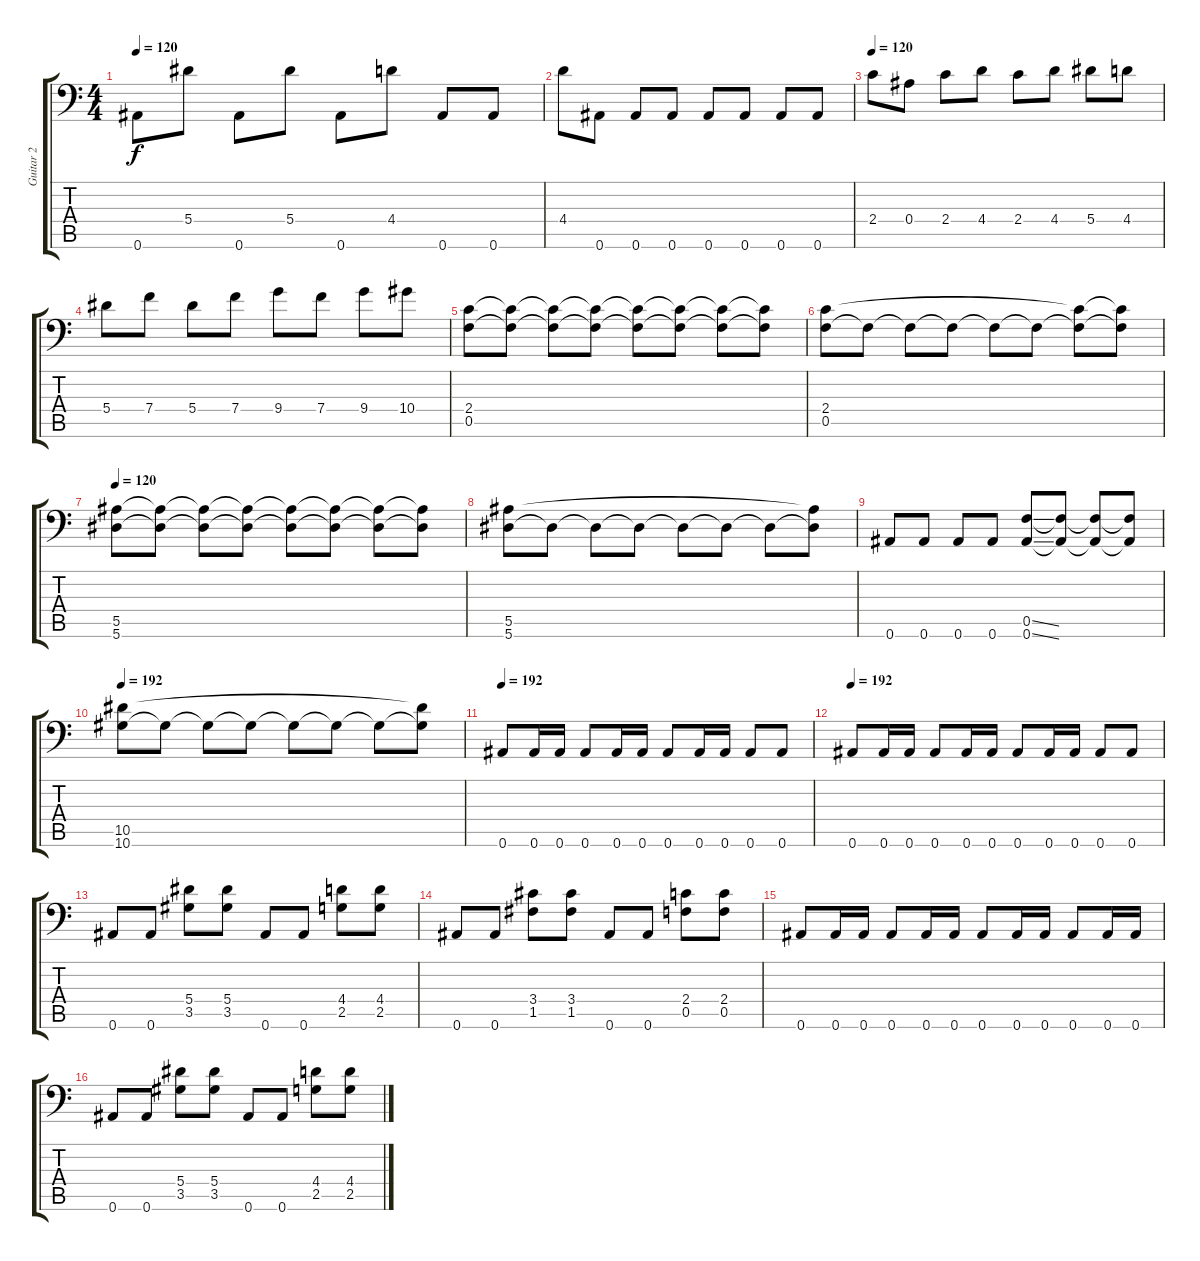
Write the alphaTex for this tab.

\track ("Guitar 2" "Guitar 2") {instrument overdrivenguitar}
\staff {score tabs}
\tuning (C4 G3 Eb3 Bb2 F2 Bb1) {hide}
\ts (4 4)
\tempo 120
\clef f4
\ks c
0.6.8{dy f} 5.4.8 0.6.8 5.4.8 0.6.8 4.4.8 0.6.8 0.6.8 |
4.4.8 0.6.8 0.6.8 0.6.8 0.6.8 0.6.8 0.6.8 0.6.8 |
\tempo 120
2.4.8 0.4.8 2.4.8 4.4.8 2.4.8 4.4.8 5.4.8 4.4.8 |
5.4.8 7.4.8 5.4.8 7.4.8 9.4.8 7.4.8 9.4.8 10.4.8 |
(2.4 0.5).8 (2.4{t} 0.5{t}).8 (2.4{t} 0.5{t}).8 (2.4{t} 0.5{t}).8 (2.4{t} 0.5{t}).8 (2.4{t} 0.5{t}).8 (2.4{t} 0.5{t}).8 (2.4{t} 0.5{t}).8 |
(2.4 0.5).8 0.5{t}.8 0.5{t}.8 0.5{t}.8 0.5{t}.8 0.5{t}.8 (2.4{t} 0.5{t}).8 (2.4{t} 0.5{t}).8 |
\tempo 120
(5.5 5.6).8 (5.5{t} 5.6{t}).8 (5.5{t} 5.6{t}).8 (5.5{t} 5.6{t}).8 (5.5{t} 5.6{t}).8 (5.5{t} 5.6{t}).8 (5.5{t} 5.6{t}).8 (5.5{t} 5.6{t}).8 |
(5.5 5.6).8 5.6{t}.8 5.6{t}.8 5.6{t}.8 5.6{t}.8 5.6{t}.8 5.6{t}.8 (5.5{t} 5.6{t}).8 |
0.6.8 0.6.8 0.6.8 0.6.8 (0.5{ss} 0.6{ss}).8 (0.5{t} 0.6{t}).8 (0.5{t} 0.6{t}).8 (0.5{t} 0.6{t}).8 |
\tempo 192
(10.5 10.6).8 10.6{t}.8 10.6{t}.8 10.6{t}.8 10.6{t}.8 10.6{t}.8 10.6{t}.8 (10.5{t} 10.6{t}).8 |
\section ("" "")
\tempo 192
0.6.8 0.6.16 0.6.16 0.6.8 0.6.16 0.6.16 0.6.8 0.6.16 0.6.16 0.6.8 0.6.8 |
\tempo 192
0.6.8 0.6.16 0.6.16 0.6.8 0.6.16 0.6.16 0.6.8 0.6.16 0.6.16 0.6.8 0.6.8 |
0.6.8 0.6.8 (5.4 3.5).8 (5.4 3.5).8 0.6.8 0.6.8 (4.4 2.5).8 (4.4 2.5).8 |
0.6.8 0.6.8 (3.4 1.5).8 (3.4 1.5).8 0.6.8 0.6.8 (2.4 0.5).8 (2.4 0.5).8 |
0.6.8 0.6.16 0.6.16 0.6.8 0.6.16 0.6.16 0.6.8 0.6.16 0.6.16 0.6.8 0.6.16 0.6.16 |
0.6.8 0.6.8 (5.4 3.5).8 (5.4 3.5).8 0.6.8 0.6.8 (4.4 2.5).8 (4.4 2.5).8
